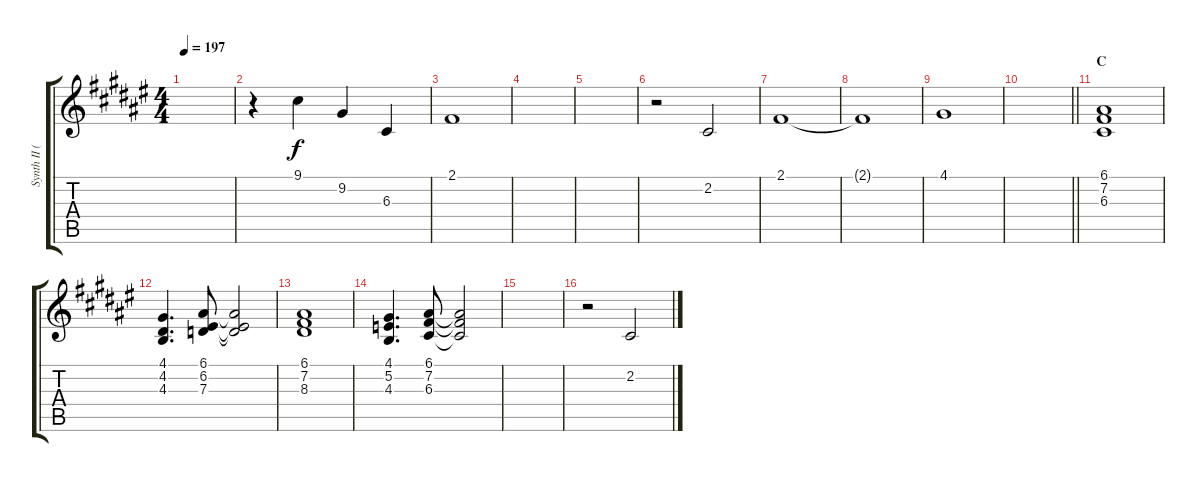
\track ("Synth II (Kotobuki Tsumugi)" "Synth II (") {instrument tubularbells}
\staff {score tabs}
\tuning (E4 B3 G3 D3 A2 E2) {hide}
\ts (4 4)
\tempo 197
\clef g2
\ks f#
|
r.4 9.1.4 9.2.4 6.3.4 |
2.1.1 |
|
|
r.2 2.2.2 |
2.1.1 |
2.1{t}.1 |
4.1.1 |
\barLineRight lightlight
|
\section ("" "C")
(6.1 7.2 6.3).1 |
(4.1 4.2 4.3).4{d} (6.1 6.2 7.3).8 (6.1{t} 6.2{t} 7.3{t}).2 |
(6.1 7.2 8.3).1 |
(4.1 5.2 4.3).4{d} (6.1 7.2 6.3).8 (6.1{t} 7.2{t} 6.3{t}).2 |
|
r.2 2.2.2
